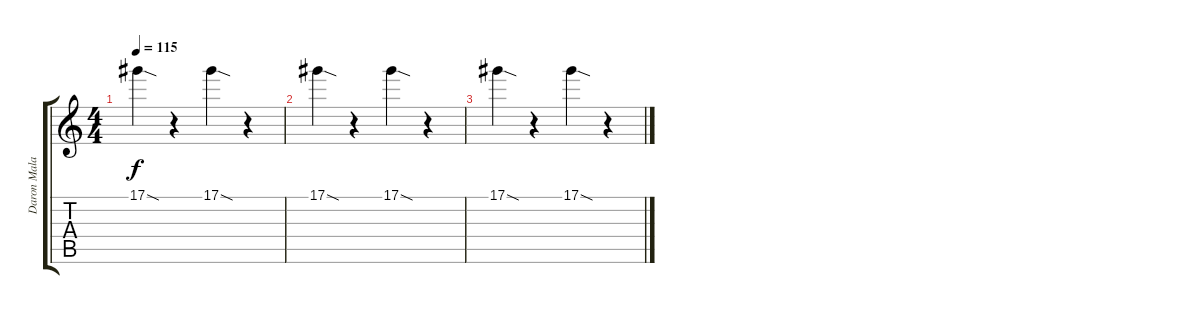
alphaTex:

\track ("Daron Malakian 2 (Solo)" "Daron Mala") {instrument distortionguitar}
\staff {score tabs}
\tuning (Eb4 Bb3 Gb3 Db3 Ab2 Db2) {hide}
\ts (4 4)
\tempo 115
\clef g2
\ks c
17.1{sod}.4{dy f} r.4 17.1{sod}.4 r.4 |
17.1{sod}.4 r.4 17.1{sod}.4 r.4 |
17.1{sod}.4 r.4 17.1{sod}.4 r.4
